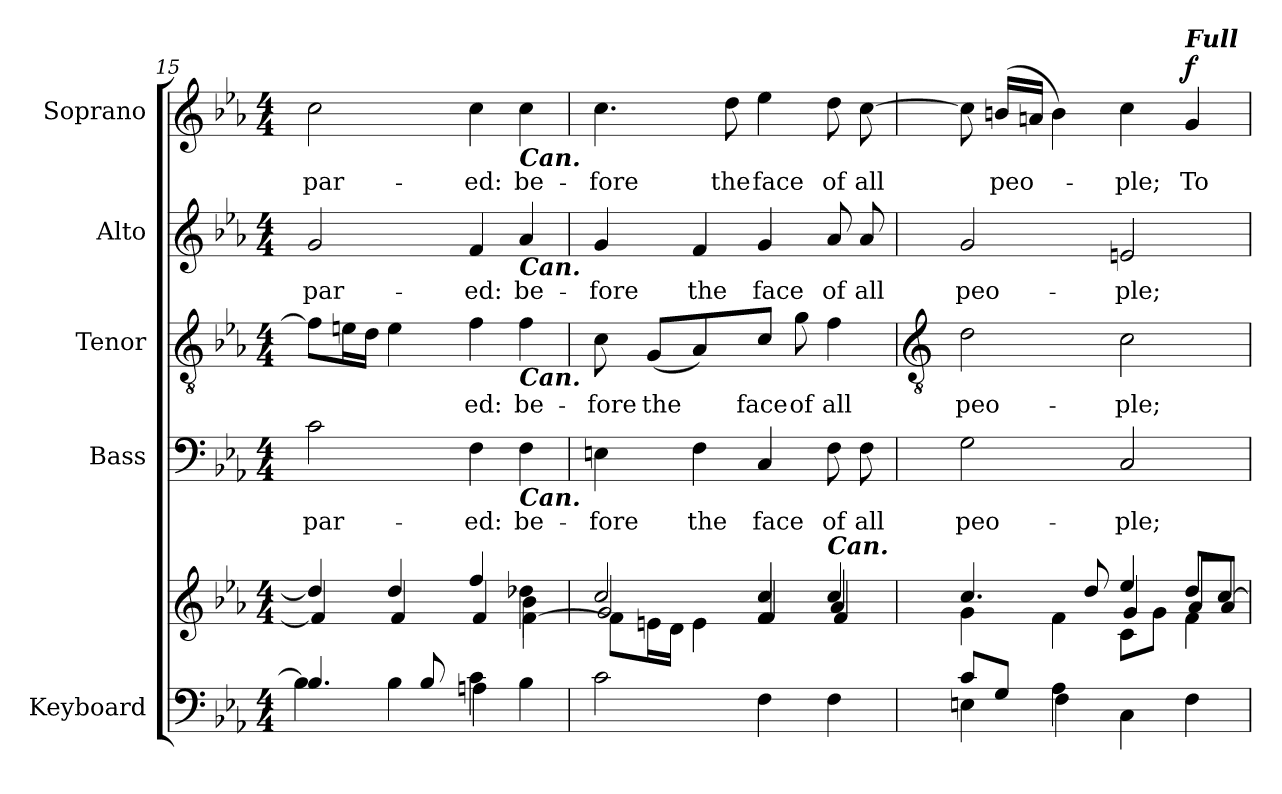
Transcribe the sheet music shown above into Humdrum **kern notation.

**kern	**kern	**kern	**text	**kern	**text	**kern	**text	**kern	**text	**dynam
*part5	*part5	*part4	*part4	*part3	*part3	*part2	*part2	*part1	*part1	*part1
*staff6	*staff5	*staff4	*staff4	*staff3	*staff3	*staff2	*staff2	*staff1	*staff1	*staff1
*I"Keyboard	*	*I"Bass	*	*I"Tenor	*	*I"Alto	*	*I"Soprano	*	*
*	*	*I'B	*	*I'T	*	*I'A	*	*I'S	*	*
*clefF4	*clefG2	*clefF4	*	*clefGv2	*	*clefG2	*	*clefG2	*	*
*k[b-e-a-]	*k[b-e-a-]	*k[b-e-a-]	*	*k[b-e-a-]	*	*k[b-e-a-]	*	*k[b-e-a-]	*	*
*E-:	*E-:	*E-:	*	*E-:	*	*E-:	*	*E-:	*	*
*M4/4	*M4/4	*M4/4	*	*M4/4	*	*M4/4	*	*M4/4	*	*
=15	=15	=15	=15	=15	=15	=15	=15	=15	=15	=15
*^	*^	*	*	*	*	*	*	*	*	*
*	*	*	*^	*	*	*	*	*	*	*	*	*
!	!	!	!	!	!	!LO:LY:b	!	!	!	!LO:LY:b	!	!LO:LY:b	!
4.B-/	4B-\]	4dd/]	4f/]	2.ryy	2c	-par-	8fL]	.	2g	-par-	2cc	-par-	.
.	.	.	.	.	.	.	16enL	.	.	.	.	.	.
.	.	.	.	.	.	.	16dJJ	.	.	.	.	.	.
.	4B-\	4dd/	4f/	.	.	.	4e	.	.	.	.	.	.
8B-/	.	.	.	.	.	.	.	.	.	.	.	.	.
!	!	!	!	!	!	!LO:LY:b	!	!LO:LY:b	!	!LO:LY:b	!	!LO:LY:b	!
4c\	4An\	4ff/	4f/	.	4F	-ed:	4f	ed:	4f	-ed:	4cc	-ed:	.
!	!	!	!	!	!	!	!	!	!	!	!LO:TX:b:Bi:t=Can.	!	!
!	!	!	!	!	!	!	!	!	!LO:TX:b:Bi:t=Can.	!	!	!	!
!	!	!	!	!	!	!	!LO:TX:b:Bi:t=Can.	!	!	!	!	!	!
!	!	!	!	!	!LO:TX:b:Bi:t=Can.	!	!	!	!	!	!	!	!
!	!	!	!	!	!	!LO:LY:b	!	!LO:LY:b	!	!LO:LY:b	!	!LO:LY:b	!
4ryy	4B-\	4dd-X\	4b-\	[4f\	4F	be-	4f	be-	4a-	be-	4cc	be-	.
=16	=16	=16	=16	=16	=16	=16	=16	=16	=16	=16	=16	=16	=16
!	!	!	!	!	!	!LO:LY:b	!	!LO:LY:b	!	!LO:LY:b	!	!LO:LY:b	!
*v	*v	*	*	*	*	*	*	*	*	*	*	*	*
2c\	2cc/	2g/	8f\L]	4En	-fore	8c	-fore	4g	-fore	4.cc	-fore	.
!	!	!	!	!	!	!	!LO:LY:b	!	!	!	!	!
.	.	.	16en\L	.	.	(<8GL	the	.	.	.	.	.
.	.	.	16d\JJ	.	.	.	.	.	.	.	.	.
!	!	!	!	!	!LO:LY:b	!	!	!	!LO:LY:b	!	!	!
.	.	.	4e\	4F	the	4A-)	.	4f	the	.	.	.
!	!	!	!	!	!	!	!	!	!	!	!LO:LY:b	!
.	.	.	.	.	.	.	.	.	.	8dd	the	.
!	!	!	!	!	!LO:LY:b	!	!LO:LY:b	!	!LO:LY:b	!	!LO:LY:b	!
4F\	4cc/	4f/	4f/	4C	face	8cJ	face	4g	face	4ee-	face	.
!	!	!	!	!	!	!	!LO:LY:b	!	!	!	!	!
.	.	.	.	.	.	8g	of	.	.	.	.	.
!	!LO:TX:a:Bi:t=Can.	!	!	!	!	!	!	!	!	!	!	!
!	!	!	!	!	!LO:LY:b	!	!LO:LY:b	!	!LO:LY:b	!	!LO:LY:b	!
4F\	4cc/	4a-/	4f/	8F	of	4f	all	8a-	of	8dd	of	.
!	!	!	!	!	!LO:LY:b	!	!	!	!LO:LY:b	!	!LO:LY:b	!
.	.	.	.	8F	all	.	.	8a-	all	[8cc	all	.
!!LO:LB:g=z
=17	=17	=17	=17	=17	=17	=17	=17	=17	=17	=17	=17	=17
*	*	*	*	*	*	*clefGv2	*	*	*	*	*	*
*^	*	*	*	*	*	*	*	*	*	*	*	*
!	!	!	!	!	!	!LO:LY:b	!	!LO:LY:b	!	!LO:LY:b	!	!	!
8c/L	4En\	4.cc/	4g\	2ryy	2G	peo-	2d	peo-	2g	peo-	8cc]	.	.
!	!	!	!	!	!	!	!	!	!	!	!	!LO:LY:b	!
8G/J	.	.	.	.	.	.	.	.	.	.	(<16bnLL	peo-	.
.	.	.	.	.	.	.	.	.	.	.	16anJJ	.	.
4A-\	4F\	.	4f\	.	.	.	.	.	.	.	4b)	.	.
.	.	8dd/	.	.	.	.	.	.	.	.	.	.	.
!	!	!	!	!	!	!LO:LY:b	!	!LO:LY:b	!	!LO:LY:b	!	!LO:LY:b	!
2ryy	4C\	4ee-/	4g/	8c\L	2C	-ple;	2c	-ple;	2en	-ple;	4cc	ple;	.
.	.	.	.	8g\J	.	.	.	.	.	.	.	.	.
!	!	!	!	!	!	!	!	!	!	!	!LO:TX:a:Bi:t=Full	!	!
!	!	!	!	!	!	!	!	!	!	!	!	!LO:LY:b	!LO:DY:b
.	4F\	8dd/L	8a-/L	4f\	.	.	.	.	.	.	4g	To	f
.	.	[8cc/J	8a-/J	.	.	.	.	.	.	.	.	.	.
*v	*v	*	*	*	*	*	*	*	*	*	*	*	*
*	*v	*v	*v	*	*	*	*	*	*	*	*	*
=	=	=	=	=	=	=	=	=	=	=
*-	*-	*-	*-	*-	*-	*-	*-	*-	*-	*-
